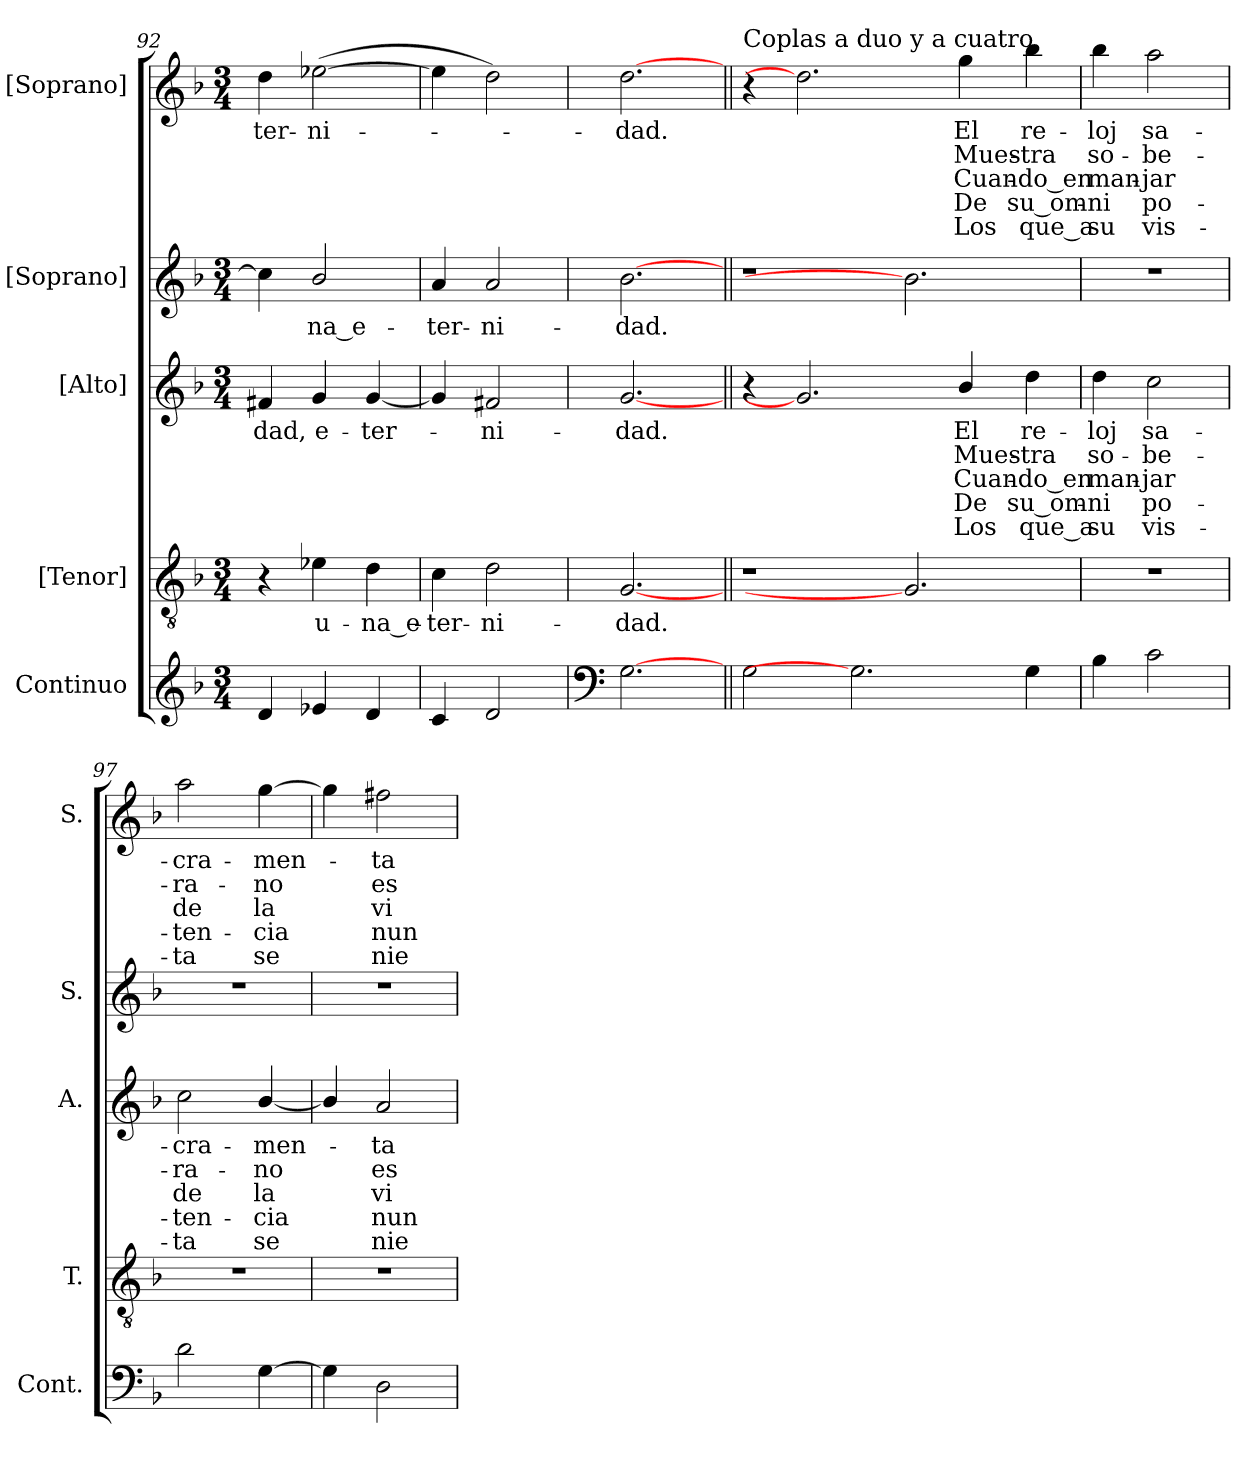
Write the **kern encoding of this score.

**kern	**kern	**text	**kern	**text	**text	**text	**text	**text	**kern	**text	**kern	**text	**text	**text	**text	**text
*part5	*part4	*part4	*part3	*part3	*part3	*part3	*part3	*part3	*part2	*part2	*part1	*part1	*part1	*part1	*part1	*part1
*staff5	*staff4	*staff4	*staff3	*staff3	*staff3	*staff3	*staff3	*staff3	*staff2	*staff2	*staff1	*staff1	*staff1	*staff1	*staff1	*staff1
*I"Continuo	*I"[Tenor]	*	*I"[Alto]	*	*	*	*	*	*I"[Soprano]	*	*I"[Soprano]	*	*	*	*	*
*I'Cont.	*I'T.	*	*I'A.	*	*	*	*	*	*I'S.	*	*I'S.	*	*	*	*	*
*clefG2	*clefGv2	*	*clefG2	*	*	*	*	*	*clefG2	*	*clefG2	*	*	*	*	*
*	*ITrd7c12	*	*	*	*	*	*	*	*	*	*	*	*	*	*	*
*k[b-]	*k[b-]	*	*k[b-]	*	*	*	*	*	*k[b-]	*	*k[b-]	*	*	*	*	*
*F:	*F:	*	*F:	*	*	*	*	*	*F:	*	*F:	*	*	*	*	*
*M3/4	*M3/4	*	*M3/4	*	*	*	*	*	*M3/4	*	*M3/4	*	*	*	*	*
=92	=92	=92	=92	=92	=92	=92	=92	=92	=92	=92	=92	=92	=92	=92	=92	=92
!	!	!	!	!LO:LY:b:color=#000000	!	!	!	!	!	!	!	!	!	!	!	!
!	!	!	!	!	!	!	!	!	!	!	!	!LO:LY:b:color=#000000	!	!	!	!
4di/	4r	.	4f#Xi/	-dad,	.	.	.	.	4cci\]	.	4ddi\	-ter-	.	.	.	.
!	!	!LO:LY:b:color=#000000	!	!	!	!	!	!	!	!	!	!	!	!	!	!
!	!	!	!	!LO:LY:b:color=#000000	!	!	!	!	!	!	!	!	!	!	!	!
!	!	!	!	!	!	!	!	!	!	!LO:LY:b:color=#000000	!	!	!	!	!	!
!	!	!	!	!	!	!	!	!	!	!	!	!LO:LY:b:color=#000000	!	!	!	!
4e-Xi/	4E-Xi\	u-	4gi/	e-	.	.	.	.	2b-i/	-na_e-	([2ee-Xi\	-ni-	.	.	.	.
!	!	!LO:LY:b:color=#000000	!	!	!	!	!	!	!	!	!	!	!	!	!	!
!	!	!	!	!LO:LY:b:color=#000000	!	!	!	!	!	!	!	!	!	!	!	!
4di/	4Di\	-na_e-	[4gi/	-ter-	.	.	.	.	.	.	.	.	.	.	.	.
=93	=93	=93	=93	=93	=93	=93	=93	=93	=93	=93	=93	=93	=93	=93	=93	=93
!	!	!LO:LY:b:color=#000000	!	!	!	!	!	!	!	!	!	!	!	!	!	!
!	!	!	!	!	!	!	!	!	!	!LO:LY:b:color=#000000	!	!	!	!	!	!
4ci/	4Ci\	-ter-	4gi/]	.	.	.	.	.	4ai/	-ter-	4ee-i\]	.	.	.	.	.
!	!	!LO:LY:b:color=#000000	!	!	!	!	!	!	!	!	!	!	!	!	!	!
!	!	!	!	!LO:LY:b:color=#000000	!	!	!	!	!	!	!	!	!	!	!	!
!	!	!	!	!	!	!	!	!	!	!LO:LY:b:color=#000000	!	!	!	!	!	!
2di/	2Di\	-ni-	2f#Xi/	-ni-	.	.	.	.	2ai/	-ni-	2ddi\)	.	.	.	.	.
=94	=94	=94	=94	=94	=94	=94	=94	=94	=94	=94	=94	=94	=94	=94	=94	=94
*clefF4	*	*	*	*	*	*	*	*	*	*	*	*	*	*	*	*
!	!	!LO:LY:b:color=#000000	!	!	!	!	!	!	!	!	!	!	!	!	!	!
!	!	!	!	!LO:LY:b:color=#000000	!	!	!	!	!	!	!	!	!	!	!	!
!	!	!	!	!	!	!	!	!	!	!LO:LY:b:color=#000000	!	!	!	!	!	!
!	!	!	!	!	!	!	!	!	!	!	!	!LO:LY:b:color=#000000	!	!	!	!
[2.Gi	[2.GGi	-dad.	[2.gi	-dad.	.	.	.	.	[2.b-i	-dad.	[2.ddi	-dad.	.	.	.	.
!!LO:PB:g=z
=95||	=95||	=95||	=95||	=95||	=95||	=95||	=95||	=95||	=95||	=95||	=95||	=95||	=95||	=95||	=95||	=95||
!	!	!	!	!	!	!	!	!	!	!	!LO:TX:a:t=Coplas a duo y a cuatro	!	!	!	!	!
!	!LO:N:vis=1	!	!	!	!	!	!	!	!LO:N:vis=1	!	!	!	!	!	!	!
2Gi\	2.r	.	4r	.	.	.	.	.	2.r	.	4r	.	.	.	.	.
.	.	.	2.gi]	.	.	.	.	.	.	.	2.ddi]	.	.	.	.	.
2.Gi]	.	.	.	.	.	.	.	.	.	.	.	.	.	.	.	.
.	2.GGi]	.	.	.	.	.	.	.	2.b-i]	.	.	.	.	.	.	.
!	!	!	!	!LO:LY:b:color=#000000	!LO:LY:b:color=#000000	!LO:LY:b:color=#000000	!LO:LY:b:color=#000000	!LO:LY:b:color=#000000	!	!	!	!	!	!	!	!
!	!	!	!	!	!	!	!	!	!	!	!	!LO:LY:b:color=#000000	!LO:LY:b:color=#000000	!LO:LY:b:color=#000000	!LO:LY:b:color=#000000	!LO:LY:b:color=#000000
.	.	.	4b-i/	El	Mues-	Cuan-	De	Los	.	.	4ggi\	El	Mues-	Cuan-	De	Los
!	!	!	!	!LO:LY:b:color=#000000	!LO:LY:b:color=#000000	!LO:LY:b:color=#000000	!LO:LY:b:color=#000000	!LO:LY:b:color=#000000	!	!	!	!	!	!	!	!
!	!	!	!	!	!	!	!	!	!	!	!	!LO:LY:b:color=#000000	!LO:LY:b:color=#000000	!LO:LY:b:color=#000000	!LO:LY:b:color=#000000	!LO:LY:b:color=#000000
4Gi\	.	.	4ddi\	re-	-tra	-do_en	su_om-	que_a	.	.	4bb-i\	re-	-tra	-do_en	su_om-	que_a
=96	=96	=96	=96	=96	=96	=96	=96	=96	=96	=96	=96	=96	=96	=96	=96	=96
!	!LO:N:vis=1	!	!	!	!	!	!	!	!	!	!	!	!	!	!	!
!	!	!	!	!LO:LY:b:color=#000000	!LO:LY:b:color=#000000	!LO:LY:b:color=#000000	!LO:LY:b:color=#000000	!LO:LY:b:color=#000000	!LO:N:vis=1	!	!	!	!	!	!	!
!	!	!	!	!	!	!	!	!	!	!	!	!LO:LY:b:color=#000000	!LO:LY:b:color=#000000	!LO:LY:b:color=#000000	!LO:LY:b:color=#000000	!LO:LY:b:color=#000000
4B-i\	2.r	.	4ddi\	-loj	so-	man-	-ni	su	2.r	.	4bb-i\	-loj	so-	man-	-ni	su
!	!	!	!	!LO:LY:b:color=#000000	!LO:LY:b:color=#000000	!LO:LY:b:color=#000000	!LO:LY:b:color=#000000	!LO:LY:b:color=#000000	!	!	!	!	!	!	!	!
!	!	!	!	!	!	!	!	!	!	!	!	!LO:LY:b:color=#000000	!LO:LY:b:color=#000000	!LO:LY:b:color=#000000	!LO:LY:b:color=#000000	!LO:LY:b:color=#000000
2ci\	.	.	2cci\	sa-	-be-	-jar	po-	vis-	.	.	2aai\	sa-	-be-	-jar	po-	vis-
=97	=97	=97	=97	=97	=97	=97	=97	=97	=97	=97	=97	=97	=97	=97	=97	=97
!	!LO:N:vis=1	!	!	!	!	!	!	!	!	!	!	!	!	!	!	!
!	!	!	!	!LO:LY:b:color=#000000	!LO:LY:b:color=#000000	!LO:LY:b:color=#000000	!LO:LY:b:color=#000000	!LO:LY:b:color=#000000	!LO:N:vis=1	!	!	!	!	!	!	!
!	!	!	!	!	!	!	!	!	!	!	!	!LO:LY:b:color=#000000	!LO:LY:b:color=#000000	!LO:LY:b:color=#000000	!LO:LY:b:color=#000000	!LO:LY:b:color=#000000
2di\	2.r	.	2cci\	-cra-	-ra-	de	-ten-	-ta	2.r	.	2aai\	-cra-	-ra-	de	-ten-	-ta
!	!	!	!	!LO:LY:b:color=#000000	!LO:LY:b:color=#000000	!LO:LY:b:color=#000000	!LO:LY:b:color=#000000	!LO:LY:b:color=#000000	!	!	!	!	!	!	!	!
!	!	!	!	!	!	!	!	!	!	!	!	!LO:LY:b:color=#000000	!LO:LY:b:color=#000000	!LO:LY:b:color=#000000	!LO:LY:b:color=#000000	!LO:LY:b:color=#000000
[4Gi\	.	.	[4b-i/	-men-	-no	la	-cia	se	.	.	[4ggi\	-men-	-no	la	-cia	se
=98	=98	=98	=98	=98	=98	=98	=98	=98	=98	=98	=98	=98	=98	=98	=98	=98
!	!LO:N:vis=1	!	!	!	!	!	!	!	!LO:N:vis=1	!	!	!	!	!	!	!
4Gi\]	2.r	.	4b-i/]	.	.	.	.	.	2.r	.	4ggi\]	.	.	.	.	.
!	!	!	!	!LO:LY:b:color=#000000	!LO:LY:b:color=#000000	!LO:LY:b:color=#000000	!LO:LY:b:color=#000000	!LO:LY:b:color=#000000	!	!	!	!	!	!	!	!
!	!	!	!	!	!	!	!	!	!	!	!	!LO:LY:b:color=#000000	!LO:LY:b:color=#000000	!LO:LY:b:color=#000000	!LO:LY:b:color=#000000	!LO:LY:b:color=#000000
2Di\	.	.	2ai/	-ta-	es	vi-	nun-	nie-	.	.	2ff#Xi\	-ta-	es	vi-	nun-	nie-
=	=	=	=	=	=	=	=	=	=	=	=	=	=	=	=	=
*-	*-	*-	*-	*-	*-	*-	*-	*-	*-	*-	*-	*-	*-	*-	*-	*-
